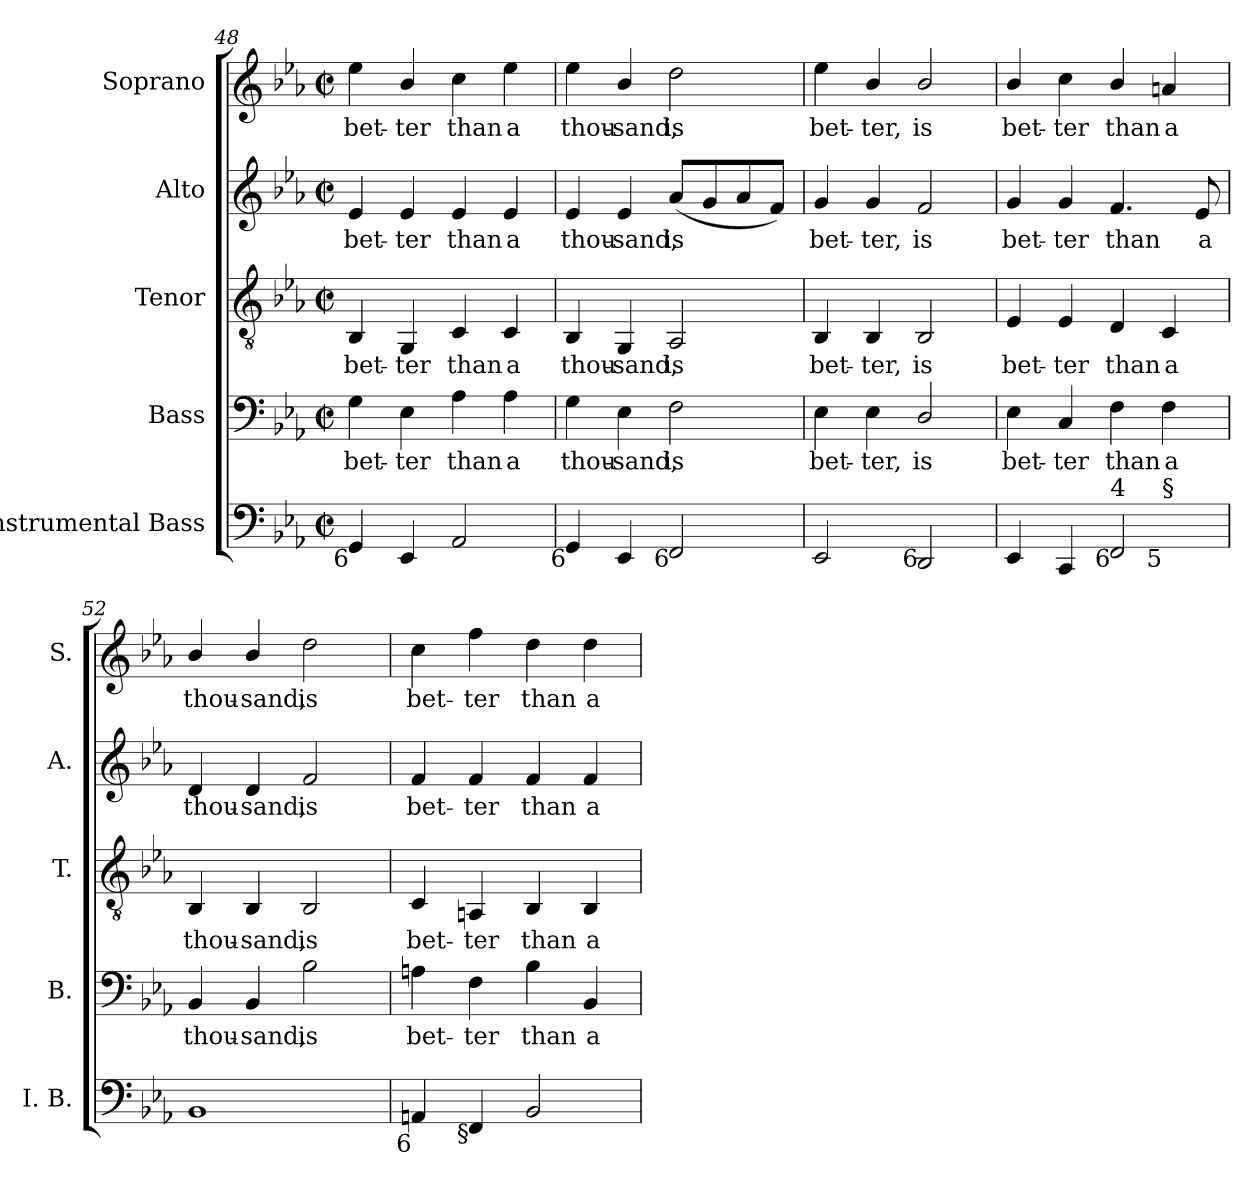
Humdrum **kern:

**kern	**kern	**text	**kern	**text	**kern	**text	**kern	**text
*part5	*part4	*part4	*part3	*part3	*part2	*part2	*part1	*part1
*staff5	*staff4	*staff4	*staff3	*staff3	*staff2	*staff2	*staff1	*staff1
*I"Instrumental Bass	*I"Bass	*	*I"Tenor	*	*I"Alto	*	*I"Soprano	*
*I'I. B.	*I'B.	*	*I'T.	*	*I'A.	*	*I'S.	*
!!LO:LB:g=z
*clefF4	*clefF4	*	*clefGv2	*	*clefG2	*	*clefG2	*
*k[b-e-a-]	*k[b-e-a-]	*	*k[b-e-a-]	*	*k[b-e-a-]	*	*k[b-e-a-]	*
*E-:	*E-:	*	*E-:	*	*E-:	*	*E-:	*
*M2/2	*M2/2	*	*M2/2	*	*M2/2	*	*M2/2	*
*met(c|)	*met(c|)	*	*met(c|)	*	*met(c|)	*	*met(c|)	*
=48	=48	=48	=48	=48	=48	=48	=48	=48
!	!	!LO:LY:b:color=#000000	!	!	!	!	!	!
!	!	!	!	!LO:LY:b:color=#000000	!	!	!	!
!	!	!	!	!	!	!LO:LY:b:color=#000000	!	!
!LO:TX:b:rj:t=6	!	!	!	!	!	!	!	!
!	!	!	!	!	!	!	!	!LO:LY:b:color=#000000
4GGi/	4Gi\	bet-	4BB-i/	bet-	4e-i/	bet-	4ee-i\	bet-
!	!	!LO:LY:b:color=#000000	!	!	!	!	!	!
!	!	!	!	!LO:LY:b:color=#000000	!	!	!	!
!	!	!	!	!	!	!LO:LY:b:color=#000000	!	!
!	!	!	!	!	!	!	!	!LO:LY:b:color=#000000
4EE-i/	4E-i\	-ter	4GGi/	-ter	4e-i/	-ter	4b-i/	-ter
!	!	!LO:LY:b:color=#000000	!	!	!	!	!	!
!	!	!	!	!LO:LY:b:color=#000000	!	!	!	!
!	!	!	!	!	!	!LO:LY:b:color=#000000	!	!
!	!	!	!	!	!	!	!	!LO:LY:b:color=#000000
2AA-i/	4A-i\	than	4Ci/	than	4e-i/	than	4cci\	than
!	!	!LO:LY:b:color=#000000	!	!	!	!	!	!
!	!	!	!	!LO:LY:b:color=#000000	!	!	!	!
!	!	!	!	!	!	!LO:LY:b:color=#000000	!	!
!	!	!	!	!	!	!	!	!LO:LY:b:color=#000000
.	4A-i\	a	4Ci/	a	4e-i/	a	4ee-i\	a
=49	=49	=49	=49	=49	=49	=49	=49	=49
!	!	!LO:LY:b:color=#000000	!	!	!	!	!	!
!	!	!	!	!LO:LY:b:color=#000000	!	!	!	!
!	!	!	!	!	!	!LO:LY:b:color=#000000	!	!
!LO:TX:b:rj:t=6	!	!	!	!	!	!	!	!
!	!	!	!	!	!	!	!	!LO:LY:b:color=#000000
4GGi/	4Gi\	thou-	4BB-i/	thou-	4e-i/	thou-	4ee-i\	thou-
!	!	!LO:LY:b:color=#000000	!	!	!	!	!	!
!	!	!	!	!LO:LY:b:color=#000000	!	!	!	!
!	!	!	!	!	!	!LO:LY:b:color=#000000	!	!
!	!	!	!	!	!	!	!	!LO:LY:b:color=#000000
4EE-i/	4E-i\	-sand,	4GGi/	-sand,	4e-i/	-sand,	4b-i/	-sand,
!	!	!LO:LY:b:color=#000000	!	!	!	!	!	!
!	!	!	!	!LO:LY:b:color=#000000	!	!	!	!
!	!	!	!	!	!	!LO:LY:b:color=#000000	!	!
!LO:TX:b:rj:t=6	!	!	!	!	!	!	!	!
!	!	!	!	!	!	!	!	!LO:LY:b:color=#000000
2FFi/	2Fi\	is	2AA-i/	is	(8a-i/L	is	2ddi\	is
.	.	.	.	.	8gi/	.	.	.
.	.	.	.	.	8a-i/	.	.	.
.	.	.	.	.	8fi/J)	.	.	.
=50	=50	=50	=50	=50	=50	=50	=50	=50
!	!	!LO:LY:b:color=#000000	!	!	!	!	!	!
!	!	!	!	!LO:LY:b:color=#000000	!	!	!	!
!	!	!	!	!	!	!LO:LY:b:color=#000000	!	!
!	!	!	!	!	!	!	!	!LO:LY:b:color=#000000
2EE-i/	4E-i\	bet-	4BB-i/	bet-	4gi/	bet-	4ee-i\	bet-
!	!	!LO:LY:b:color=#000000	!	!	!	!	!	!
!	!	!	!	!LO:LY:b:color=#000000	!	!	!	!
!	!	!	!	!	!	!LO:LY:b:color=#000000	!	!
!	!	!	!	!	!	!	!	!LO:LY:b:color=#000000
.	4E-i\	-ter,	4BB-i/	-ter,	4gi/	-ter,	4b-i/	-ter,
!	!	!LO:LY:b:color=#000000	!	!	!	!	!	!
!	!	!	!	!LO:LY:b:color=#000000	!	!	!	!
!	!	!	!	!	!	!LO:LY:b:color=#000000	!	!
!LO:TX:b:rj:t=6	!	!	!	!	!	!	!	!
!	!	!	!	!	!	!	!	!LO:LY:b:color=#000000
2DDi/	2Di/	is	2BB-i/	is	2fi/	is	2b-i/	is
=51	=51	=51	=51	=51	=51	=51	=51	=51
!	!	!LO:LY:b:color=#000000	!	!	!	!	!	!
!	!	!	!	!LO:LY:b:color=#000000	!	!	!	!
!	!	!	!	!	!	!LO:LY:b:color=#000000	!	!
!	!	!	!	!	!	!	!	!LO:LY:b:color=#000000
*^	*	*	*	*	*	*	*	*
4EE-i/	2.ryy	4E-i\	bet-	4E-i/	bet-	4gi/	bet-	4b-i/	bet-
!	!	!	!LO:LY:b:color=#000000	!	!	!	!	!	!
!	!	!	!	!	!LO:LY:b:color=#000000	!	!	!	!
!	!	!	!	!	!	!	!LO:LY:b:color=#000000	!	!
!	!	!	!	!	!	!	!	!	!LO:LY:b:color=#000000
4CCi/	.	4Ci/	-ter	4E-i/	-ter	4gi/	-ter	4cci\	-ter
!	!	!	!LO:LY:b:color=#000000	!	!	!	!	!	!
!	!	!	!	!	!LO:LY:b:color=#000000	!	!	!	!
!	!	!	!	!	!	!	!LO:LY:b:color=#000000	!	!
!LO:TX:b:rj:t=6	!	!	!	!	!	!	!	!	!
!LO:TX:t=4	!	!	!	!	!	!	!	!	!
!	!	!	!	!	!	!	!	!	!LO:LY:b:color=#000000
2FFi/	.	4Fi\	than	4Di/	than	4.fi/	than	4b-i/	than
!	!	!	!LO:LY:b:color=#000000	!	!	!	!	!	!
!	!	!	!	!	!LO:LY:b:color=#000000	!	!	!	!
!	!LO:TX:b:rj:t=5	!	!	!	!	!	!	!	!
!	!LO:TX:t=§	!	!	!	!	!	!	!	!
!	!	!	!	!	!	!	!	!	!LO:LY:b:color=#000000
.	4ryy	4Fi\	a	4Ci/	a	.	.	4ani/	a
!	!	!	!	!	!	!	!LO:LY:b:color=#000000	!	!
.	.	.	.	.	.	8e-i/	a	.	.
*v	*v	*	*	*	*	*	*	*	*
=52	=52	=52	=52	=52	=52	=52	=52	=52
*^	*	*	*	*	*	*	*	*
!	!	!	!LO:LY:b:color=#000000	!	!	!	!	!	!
*v	*v	*	*	*	*	*	*	*	*
*^	*	*	*	*	*	*	*	*
!	!	!	!	!	!LO:LY:b:color=#000000	!	!	!	!
*v	*v	*	*	*	*	*	*	*	*
*^	*	*	*	*	*	*	*	*
!	!	!	!	!	!	!	!LO:LY:b:color=#000000	!	!
*v	*v	*	*	*	*	*	*	*	*
*^	*	*	*	*	*	*	*	*
!	!	!	!	!	!	!	!	!	!LO:LY:b:color=#000000
*v	*v	*	*	*	*	*	*	*	*
1BB-i	4BB-i/	thou-	4BB-i/	thou-	4di/	thou-	4b-i/	thou-
!	!	!LO:LY:b:color=#000000	!	!	!	!	!	!
!	!	!	!	!LO:LY:b:color=#000000	!	!	!	!
!	!	!	!	!	!	!LO:LY:b:color=#000000	!	!
!	!	!	!	!	!	!	!	!LO:LY:b:color=#000000
.	4BB-i/	-sand,	4BB-i/	-sand,	4di/	-sand,	4b-i/	-sand,
!	!	!LO:LY:b:color=#000000	!	!	!	!	!	!
!	!	!	!	!LO:LY:b:color=#000000	!	!	!	!
!	!	!	!	!	!	!LO:LY:b:color=#000000	!	!
!	!	!	!	!	!	!	!	!LO:LY:b:color=#000000
.	2B-i\	is	2BB-i/	is	2fi/	is	2ddi\	is
=53	=53	=53	=53	=53	=53	=53	=53	=53
!	!	!LO:LY:b:color=#000000	!	!	!	!	!	!
!	!	!	!	!LO:LY:b:color=#000000	!	!	!	!
!	!	!	!	!	!	!LO:LY:b:color=#000000	!	!
!LO:TX:b:rj:t=6	!	!	!	!	!	!	!	!
!	!	!	!	!	!	!	!	!LO:LY:b:color=#000000
4AAni/	4Ani\	bet-	4Ci/	bet-	4fi/	bet-	4cci\	bet-
!	!	!LO:LY:b:color=#000000	!	!	!	!	!	!
!	!	!	!	!LO:LY:b:color=#000000	!	!	!	!
!	!	!	!	!	!	!LO:LY:b:color=#000000	!	!
!LO:TX:b:rj:t=§	!	!	!	!	!	!	!	!
!	!	!	!	!	!	!	!	!LO:LY:b:color=#000000
4FFi/	4Fi\	-ter	4AAni/	-ter	4fi/	-ter	4ffi\	-ter
!	!	!LO:LY:b:color=#000000	!	!	!	!	!	!
!	!	!	!	!LO:LY:b:color=#000000	!	!	!	!
!	!	!	!	!	!	!LO:LY:b:color=#000000	!	!
!	!	!	!	!	!	!	!	!LO:LY:b:color=#000000
2BB-i/	4B-i\	than	4BB-i/	than	4fi/	than	4ddi\	than
!	!	!LO:LY:b:color=#000000	!	!	!	!	!	!
!	!	!	!	!LO:LY:b:color=#000000	!	!	!	!
!	!	!	!	!	!	!LO:LY:b:color=#000000	!	!
!	!	!	!	!	!	!	!	!LO:LY:b:color=#000000
.	4BB-i/	a	4BB-i/	a	4fi/	a	4ddi\	a
=	=	=	=	=	=	=	=	=
*-	*-	*-	*-	*-	*-	*-	*-	*-
